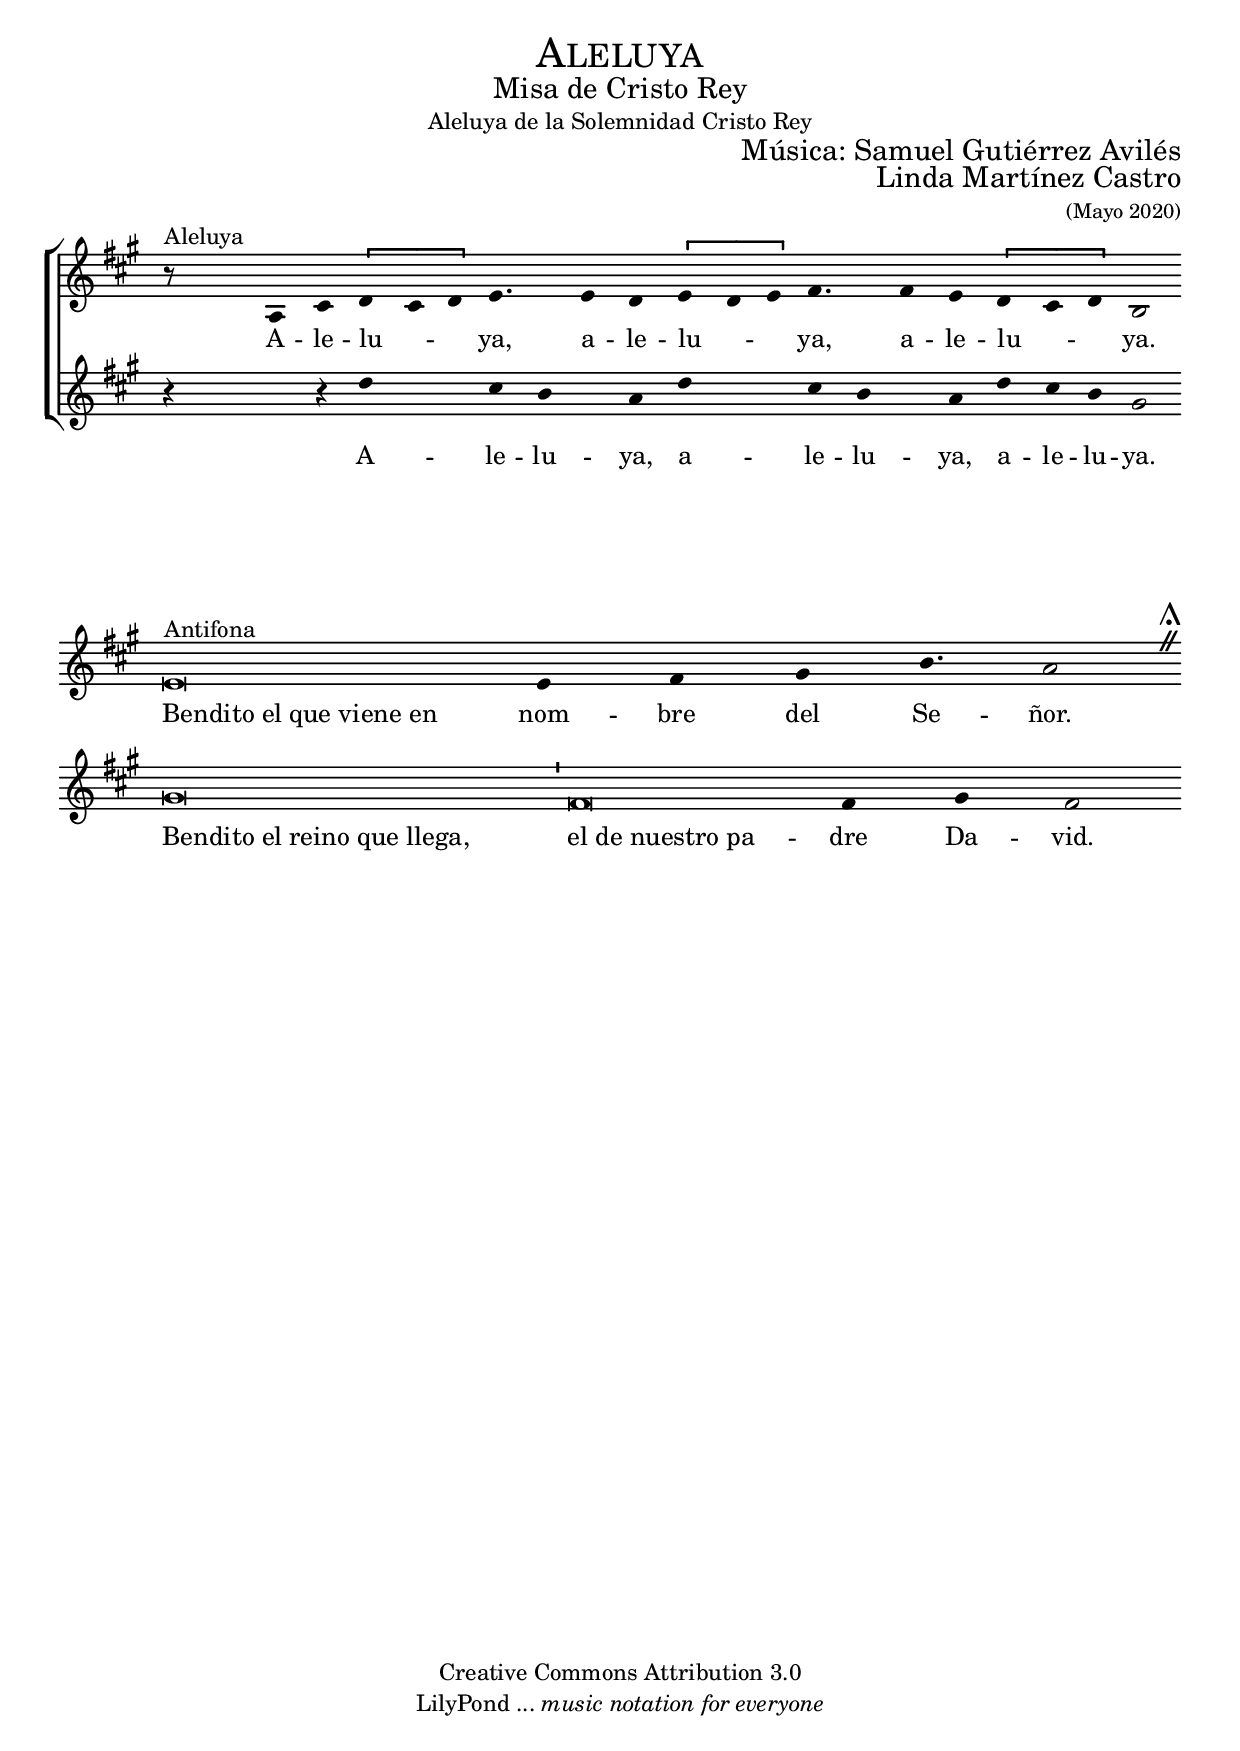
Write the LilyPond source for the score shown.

% ****************************************************************
%	Aleluya - Melodia inspirada en las composiciones de Mons Marco Frisina
%	by serach.sam@
% ****************************************************************
\language "espanol"
\version "2.19.82"

% --- includes
\include "gregorian.ly"

%#(set-global-staff-size 19)


% --- Cabecera
\markup { \fill-line { \center-column { \fontsize #5 \smallCaps "Aleluya" \fontsize #2 "Misa de Cristo Rey" "Aleluya de la Solemnidad Cristo Rey"} } }
\markup { \fill-line { " " \right-column { \fontsize #2 "Música: Samuel Gutiérrez Avilés" } } }
\markup { \fill-line { " " \right-column { \fontsize #2 "Linda Martínez Castro" \small "(Mayo 2020)" } } }
\header {
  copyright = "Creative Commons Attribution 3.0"
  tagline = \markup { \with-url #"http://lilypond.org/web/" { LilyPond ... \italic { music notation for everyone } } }
  breakbefore = ##t
}

% --- Musica
% --- acordes
harmony_stanza = \new ChordNames {
  \chordmode {
    \italianChords
    R4 la4 re4 dos2:m re4 mi4 fas2:m la4 re4 mi2
  }
}

% --- Estrofa 1
\score {
  \new StaffGroup = "Aleluya" <<
    %\harmony_stanza
    \new Staff <<
      %\set Staff.midiInstrument = "clarinet"
      \new Voice = "melody" \relative do' {
        %\tempo "Adagio" 4 = 70
        \time 4/4
        \key la \major
        %\override Lyrics.LyricText.X-extent  = #'(0 . 3)

        r8^\markup{"Aleluya"} la8
        dos4 \tuplet 3/2 { \[re8[ dos re]\] } mi4. mi8
        re4 \tuplet 3/2 { \[mi8[ re mi]\] } fas4. fas8
        mi4 \tuplet 3/2 { \[re8[ dos re]\] } si2 \finalis \break
        s32
      }
      \new Lyrics \lyricsto "melody" {
        A -- le -- lu -- _ _ ya,
        a -- le -- lu -- _ _ ya,
        a -- le -- lu -- _ _ ya.
      }
    >>
    \new Staff <<
      %\set Staff.midiInstrument = "oboe"
      \new Voice = "contramelody" \relative do'' {
        %\tempo "Adagio" 4 = 70
        \time 4/4
        \key la \major
        %\override Lyrics.LyricText.X-extent  = #'(0 . 3)

        r4 r4 re dos si
        la4 re dos si
        la4 \tuplet 3/2 { re8[ dos si] } sols2 \finalis \break
        s32
      }
      \new Lyrics \lyricsto "contramelody" {
        A -- le -- lu -- ya,
        a -- le -- lu -- ya,
        a -- le -- lu -- ya.
      }
    >>
  >>
  \midi {}
  \layout {
    ragged-right = ##f
    \context {
      \Staff
      \remove "Time_signature_engraver"
      \remove "Bar_engraver"
      \hide Stem
      \RemoveEmptyStaves
      \hide TupletNumber
    }
    \context {
      \Score
      barAlways = ##t
    }
  }
}

harmony_stanza_antifona = \new ChordNames {
  \chordmode {
    \italianChords
    mi\breve mi1 la2 mi\breve si\breve fas4:m mi4 fas2:m
  }
}

\score {
  <<
    %\harmony_stanza_antifona
    \new Staff <<
      \set Staff.midiInstrument = "oboe"
      \new Voice = "melody" \relative do' {
        %\tempo "Adagio" 4 = 70
        \time 4/4
        \key la \major
        %\override Lyrics.LyricText.X-extent  = #'(0 . 3)
        
        mi\breve^\markup{"Antifona"} 
        mi4 fas4 sols8 si4. 
        la2 \divisioMaior \break
        sols\breve \divisioMinima 
        fas\breve 
        fas4 sols4 fas2 \finalis \break
        s32
      }
      \new Lyrics \lyricsto "melody" {
        \once \override LyricText.self-alignment-X = #-1
        "Bendito el que viene en" nom -- bre del Se -- ñor.
        \once \override LyricText.self-alignment-X = #-1
        "Bendito el reino que llega,"
        \once \override LyricText.self-alignment-X = #-1
        "el de nuestro pa" -- dre Da -- vid.
      }
    >>
  >>
  \midi {}
  \layout {
    ragged-right = ##f
    \context {
      \Staff
      \remove "Time_signature_engraver"
      \remove "Bar_engraver"
      \hide Stem
      \RemoveEmptyStaves
      \hide TupletNumber
    }
    \context {
      \Score
      barAlways = ##t
    }
  }
}

% --- Papel
\paper{
  #(set-default-paper-size "letter")
  page-breaking = #ly:page-turn-breaking
}